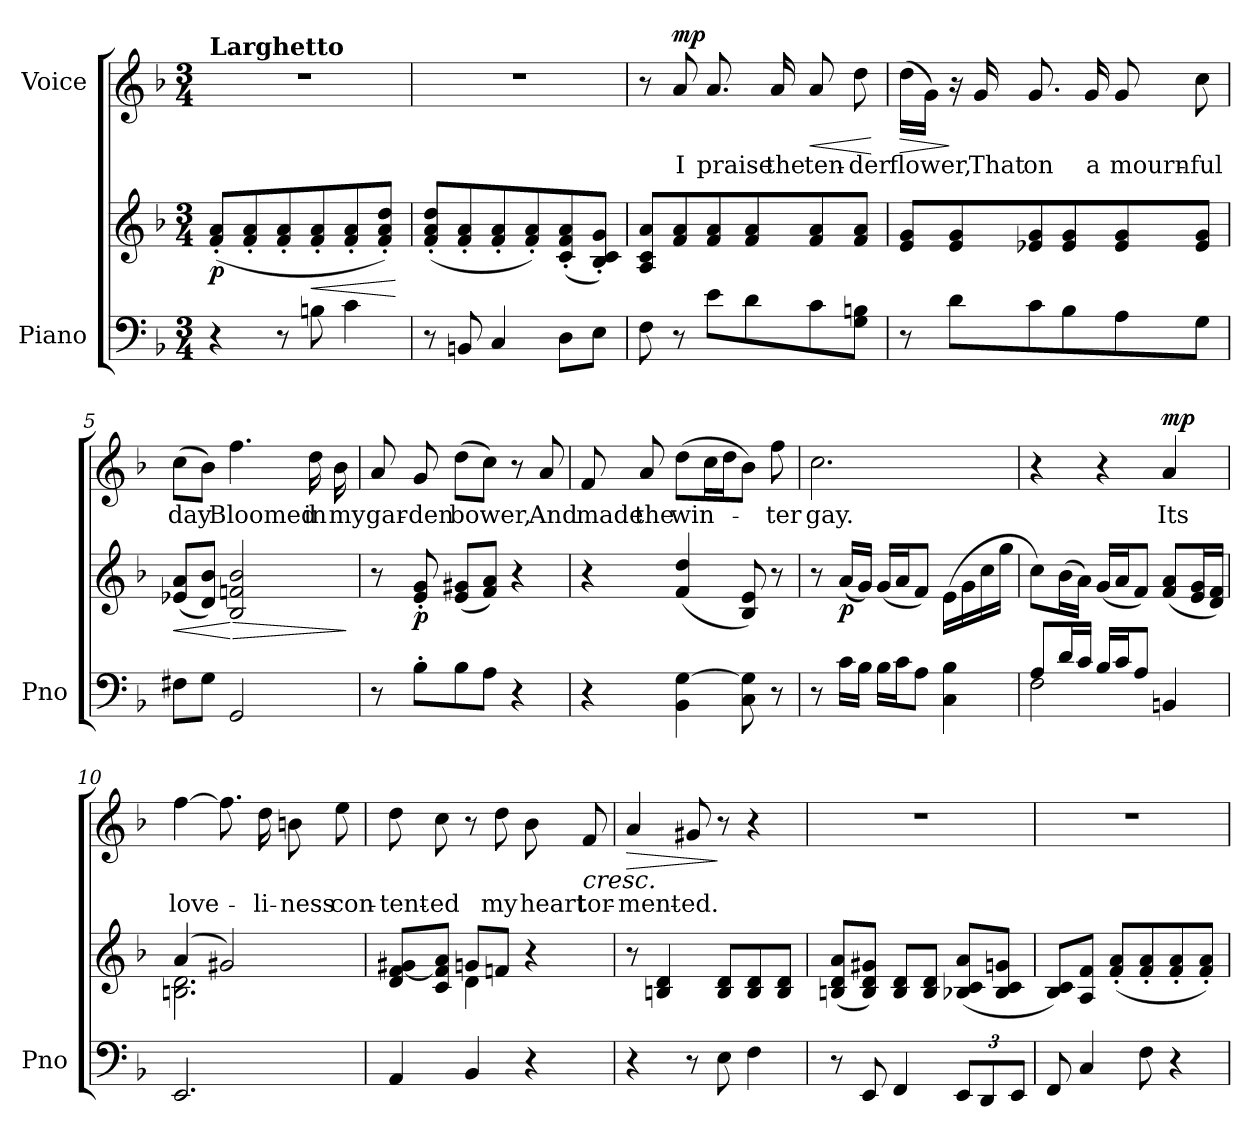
**kern	**kern	**dynam	**kern	**text	**dynam
*part2	*part2	*part2	*part1	*part1	*part1
*staff3	*staff2	*staff2/3	*staff1	*staff1	*staff1
*I"Piano	*	*	*I"Voice	*	*
*I'Pno	*	*	*	*	*
*clefF4	*clefG2	*	*clefG2	*	*
*k[b-]	*k[b-]	*	*k[b-]	*	*
*M3/4	*M3/4	*	*M3/4	*	*
=1	=1	=1	=1	=1	=1
!	!	!	!LO:TX:a:B:t=Larghetto	!	!
!	!	!LO:DY:b	!	!	!
4r	(8f/' 8a/'L	p	2.r	.	.
.	8f/' 8a/'	.	.	.	.
8r	8f/' 8a/'	.	.	.	.
!	!	!LO:HP:b	!	!	!
8Bn\	8f/' 8a/'	<	.	.	.
4c\	8f/' 8a/'	.	.	.	.
.	8f/' 8a/' 8dd/'J)	.	.	.	.
.	.	[	.	.	.
=2	=2	=2	=2	=2	=2
8r	(8f/' 8a/' 8dd/'L	.	2.r	.	.
8BBn/	8f/' 8a/'	.	.	.	.
4C/	8f/' 8a/'	.	.	.	.
.	8f/' 8a/')	.	.	.	.
8D\L	(8c/' 8f/' 8a/'	.	.	.	.
8E\J	8B-/' 8c/' 8g/'J)	.	.	.	.
=3	=3	=3	=3	=3	=3
8F\	8A/ 8c/ 8a/L	.	8r	.	.
!	!	!	!	!	!LO:DY:a
8r	8f/ 8a/	.	8a/	I	mp
8e\L	8f/ 8a/	.	8.a/	praise	.
8d\	8f/ 8a/	.	.	.	.
.	.	.	16a/	the	.
!	!	!	!	!	!LO:HP:b
8c\	8f/ 8a/	.	8a/	ten-	<
8G\ 8Bn\J	8f/ 8a/J	.	8dd\	-der	.
.	.	.	.	.	[
=4	=4	=4	=4	=4	=4
!	!	!	!	!	!LO:HP:b
8r	8e/ 8g/L	.	(16dd\LL	flower,	>
.	.	.	16g\JJ)	.	.
8d\L	8e/ 8g/	.	16r	.	]
.	.	.	16g/	That	.
8c\	8e-X/ 8g/	.	8.g/	on	.
8B-\	8e-/ 8g/	.	.	.	.
.	.	.	16g/	a	.
8A\	8e-/ 8g/	.	8g/	mourn-	.
8G\J	8e-/ 8g/J	.	8cc\	-ful	.
=5	=5	=5	=5	=5	=5
!	!	!LO:HP:b	!	!	!
8F#X\L	(8e-X/ 8a/L	<	(8cc\L	day	.
8G\J	8d/ 8b-/J)	.	8b-\J)	.	.
!	!	!LO:HP:n=1:b	!	!	!
2GG/	2B-/ 2fn/ 2b-/	[ >	4.ff\	Bloomed	.
.	.	.	16dd\	in	.
.	.	.	16b-\	my	.
.	.	]	.	.	.
=6	=6	=6	=6	=6	=6
8r	8r	.	8a/	gar-	.
!	!	!LO:DY:b	!	!	!
8B-'\L	8e/' 8g/'	p	8g/	-den	.
8B-\	(8e/ 8g#X/L	.	(8dd\L	bower,	.
8A\J	8f/ 8a/J)	.	8cc\J)	.	.
4r	4r	.	8r	.	.
.	.	.	8a/	And	.
=7	=7	=7	=7	=7	=7
4r	4r	.	8f/	made	.
.	.	.	8a/	the	.
4BB-\ [4G\	(>4f/ 4dd/	.	(8dd\L	win-	.
.	.	.	16cc\L	.	.
.	.	.	16dd\J	.	.
8C\ 8G\]	8B-/ 8e/)	.	8b-\J)	.	.
8r	8r	.	8ff\	-ter	.
=8	=8	=8	=8	=8	=8
8r	8r	.	2.cc\	gay.	.
!	!	!LO:DY:b	!	!	!
16c\LL	(16a/LL	p	.	.	.
16B-\JJ	16g/JJ)	.	.	.	.
16B-\LL	(16g/LL	.	.	.	.
16c\J	16a/J	.	.	.	.
8A\J	8f/J)	.	.	.	.
4C\ 4B-\	(16e\LL	.	.	.	.
.	16g\	.	.	.	.
.	16cc\	.	.	.	.
.	16gg\JJ	.	.	.	.
=9	=9	=9	=9	=9	=9
*^	*	*	*	*	*
8A/L	2F\	8cc\L)	.	4r	.	.
16d/L	.	(16b-\L	.	.	.	.
16c/JJ	.	16a\JJ)	.	.	.	.
16B-/LL	.	(16g/LL	.	4r	.	.
16c/J	.	16a/J	.	.	.	.
8A/J	.	8f/J)	.	.	.	.
!	!	!	!	!	!	!LO:DY:a
4BBn/	4ryy	(8f/ 8a/L	.	4a/	Its	mp
.	.	16e/ 16g/L	.	.	.	.
.	.	16d/ 16f/JJ)	.	.	.	.
*v	*v	*	*	*	*	*
=10	=10	=10	=10	=10	=10
*	*^	*	*	*	*
2.EE/	(4a/	2.Bn\ 2.d\	.	[4ff\	love-	.
.	2g#X/)	.	.	8.ff\]	.	.
.	.	.	.	16dd\	-li-	.
.	.	.	.	8bn\	-ness	.
.	.	.	.	8ee\	con-	.
=11	=11	=11	=11	=11	=11	=11
4AA/	8d/ [<8f/ 8g#X/L	4ryy	.	8dd\	-tent-	.
.	8c/ 8f/] 8a/J	.	.	8cc\	-ed	.
4BB-/	8gn/L	4d\	.	8r	.	.
.	8fn/J	.	.	8dd\	my	.
4r	4r	4ryy	.	8b-\	heart	.
!	!	!	!	!	!	!LO:HP:b
.	.	.	.	8f/	tor-	<
*	*v	*v	*	*	*	*
=12	=12	=12	=12	=12	=12
!	!	!	!	!	!LO:HP:b
4r	8r	.	4a/	-ment-	>
.	4Bn/ 4d/	.	.	.	.
8r	.	.	8g#X/	-ed.	[
8E\	8B/ 8d/L	.	8r	.	]
4F\	8B/ 8d/	.	4r	.	.
.	8B/ 8d/J	.	.	.	.
=13	=13	=13	=13	=13	=13
8r	(>8Bn/ 8d/ 8a/L	.	2.r	.	.
8EE/	8B/ 8d/ 8g#X/J)	.	.	.	.
4FF/	8B/ 8d/L	.	.	.	.
.	8B/ 8d/J	.	.	.	.
12EE/L	(>8B-X/ 8c/ 8a/L	.	.	.	.
12DD/	.	.	.	.	.
.	8B-/ 8c/ 8gn/J	.	.	.	.
12EE/J	.	.	.	.	.
=14	=14	=14	=14	=14	=14
8FF/	8B-/ 8c/L)	.	2.r	.	.
4C/	8A/ 8f/J	.	.	.	.
.	(8f/' 8a/'L	.	.	.	.
8F\	8f/' 8a/'	.	.	.	.
4r	8f/' 8a/'	.	.	.	.
.	8f/' 8a/'J)	.	.	.	.
=	=	=	=	=	=
*-	*-	*-	*-	*-	*-
